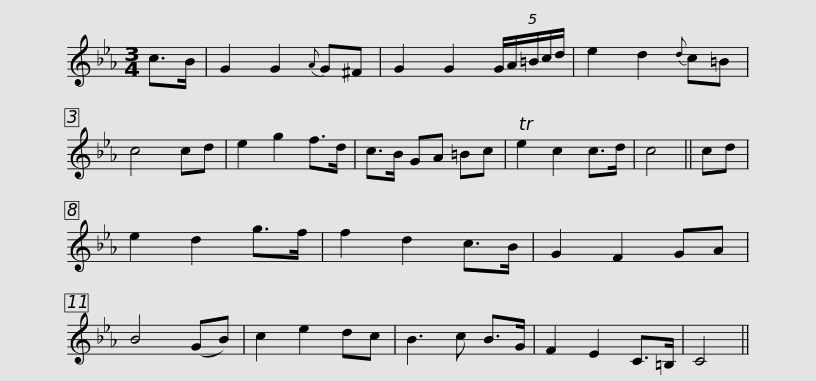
X:1
L:1/8
M:3/4
I:linebreak $
K:Cmin
V:1 treble
V:1
 c>B | G2 G2{A} G^F | G2 G2 (5:2:5G/A/=B/c/d/ | e2 d2{d} c=B | c4 cd | %5
 e2 g2 f>d | c>B GA =Bc | Te2 c2 c>d | c4 ||$ cd | %10
 e2 d2 g>f | f2 d2 c>B | G2 F2 GA | B4 (GB) | c2 e2 dc | %15
 B3 c B>G | F2 E2 C>=B, | C4 || %18
